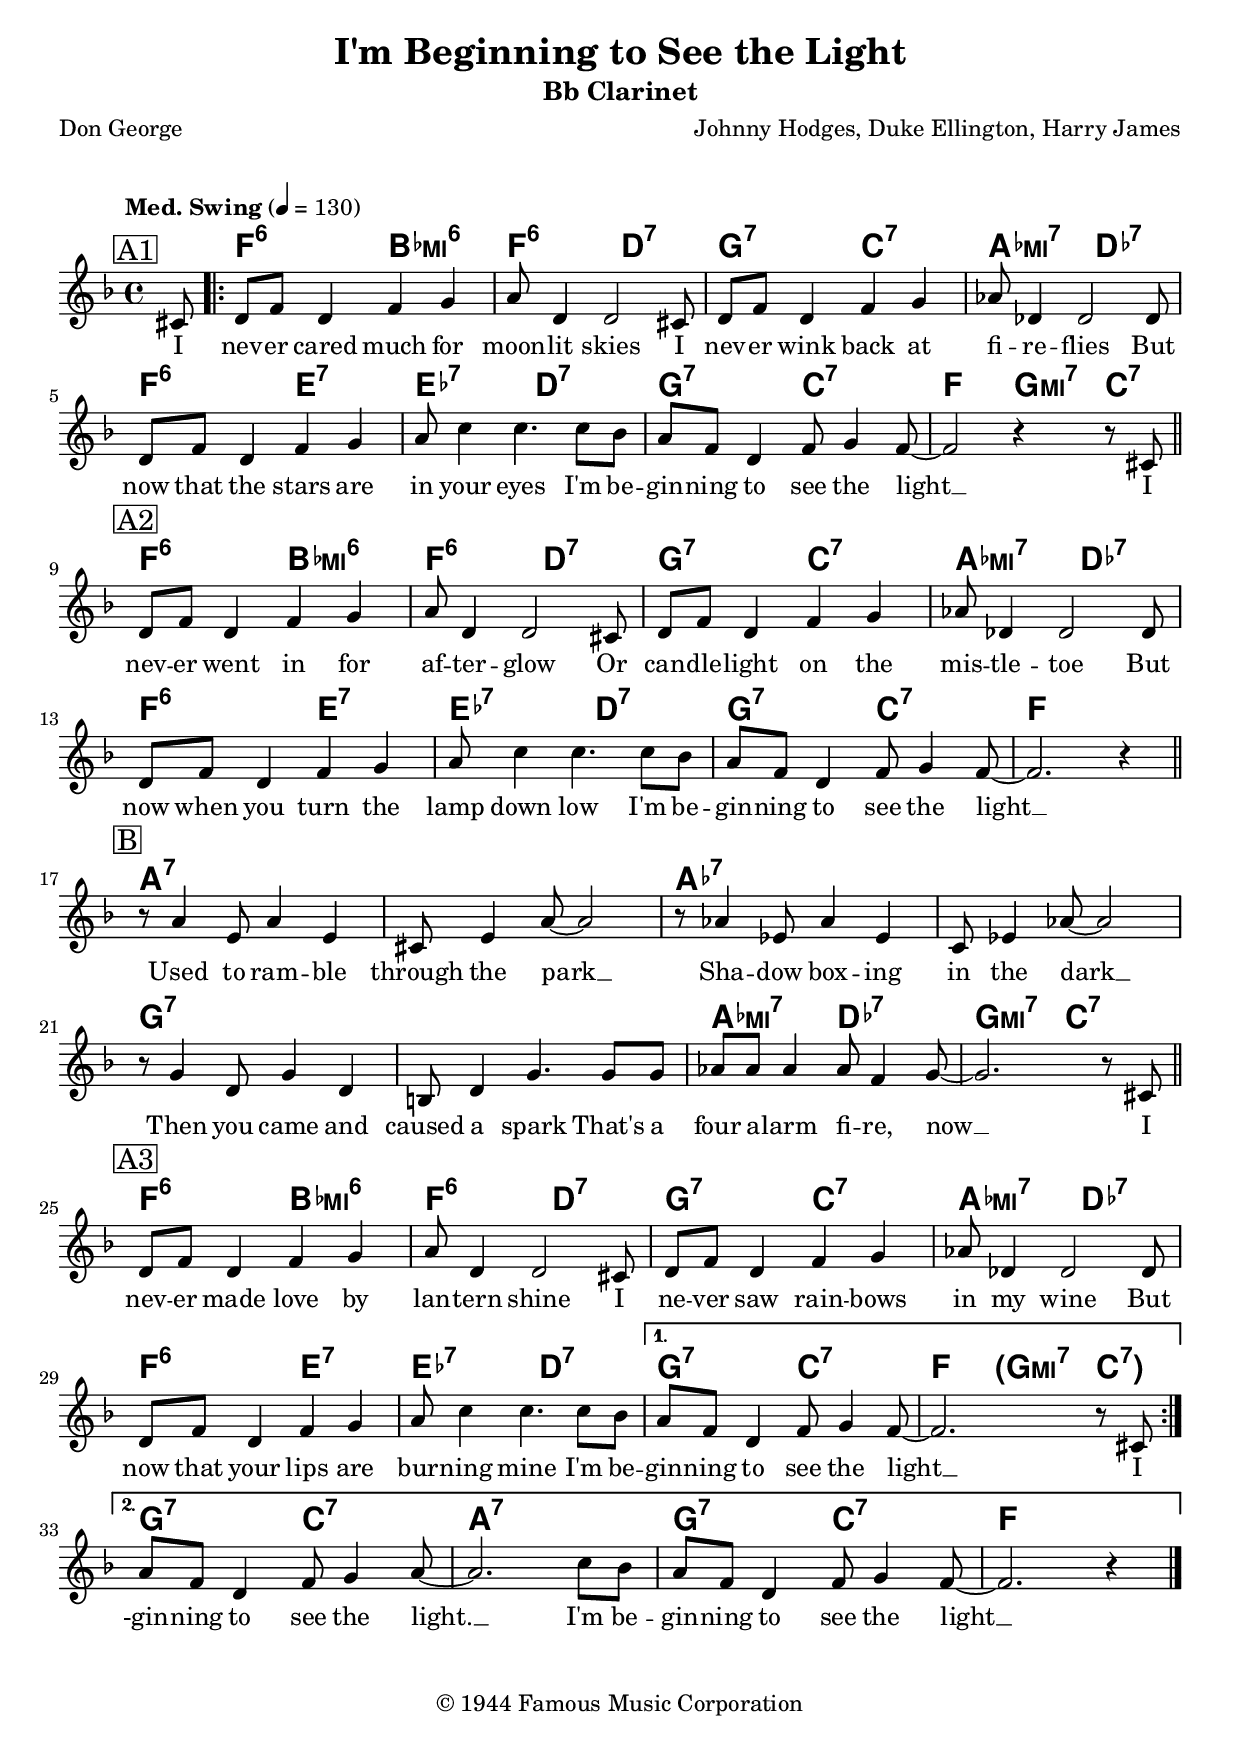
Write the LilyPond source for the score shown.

\version "2.24.0"

\include "english.ly"

instrument = "Bb Clarinet"
whatKey = f
whatClef = "treble"

%% -*- Mode: LilyPond -*-

\include "lead-sheets.ily"

\header {
  title = "I'm Beginning to See the Light"
  subtitle = \instrument
  poet = "Don George"
  composer = "Johnny Hodges, Duke Ellington, Harry James"
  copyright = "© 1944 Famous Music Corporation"
}

refrainLyricsPre = \lyricmode {
  I
}

refrainLyricsAOne = \lyricmode {
  nev -- er cared much for moon -- lit skies
  I nev -- er wink back at fi -- re -- flies
  But now that the stars are in your eyes
  I'm be -- gin -- ning to see the light __
  I
}

refrainLyricsATwo = \lyricmode {
  nev -- er went in for af -- ter -- glow
  Or can -- dle -- light on the mis -- tle -- toe
  But now when you turn the lamp down low
  I'm be -- gin -- ning to see the light __
}

refrainLyricsBridge = \lyricmode {
  Used to ram -- ble through the park __
  Sha -- dow box -- ing in the dark __
  Then you came and caused a spark
  That's a four a -- larm fi -- re, now __
  I
}

refrainLyricsAThree = \lyricmode {
  nev -- er made love by lan -- tern shine
  I ne -- ver saw rain -- bows in my wine
  But now that your lips are bur -- ning mine
  I'm be -- gin -- ning to see the light __
  I
}

refrainLyricsCoda = \lyricmode {
  -gin -- ning to see the light. __
  I'm be -- gin -- ning to see the light __
}

refrainChords = \chordmode {
  s8

  g2:6 c2:m6 g2:6 e2:7 a2:7 d2:7 bf2:m7 ef2:7
  g2:6 fs2:7 f2:7 e2:7 a2:7 d2:7
  
  g2 a4:m7 d4:7
  
  g2:6 c2:m6 g2:6 e2:7 a2:7 d2:7 bf2:m7 ef2:7
  g2:6 fs2:7 f2:7 e2:7 a2:7 d2:7
  
  g1
  
  b1:7 b1:7 bf1:7 bf1:7 a1:7 a1:7 bf2:m7 ef2:7 a2:m7 d2:7
  
  g2:6 c2:m6 g2:6 e2:7 a2:7 d2:7 bf2:m7 ef2:7
  g2:6 fs2:7 f2:7 e2:7
  
  a2:7 d2:7 g2

  \set chordNameFunction = #begin-parenthesis-ignatzek-chord-names
  a4:m7
  \set chordNameFunction = #end-parenthesis-ignatzek-chord-names
  d4:7
  \unset chordNameFunction

  a2:7 d2:7 b1:7

  a2:7 d2:7 g1
}

refrainMelody = \relative f' {
  \time 4/4
  \key g \major
  \clef \whatClef
  \tempo "Med. Swing" 4 = 130

  \mark \markup{ \box "A1" }

  \partial 8 ds8 |
  
  \bar ".|:"

  \repeat volta 2 {

  e8 g8 e4 g4 a4 | b8 e,4 e2 ds8 | e8 g8 e4 g4 a4 | bf8 ef,4 ef2 ef8 |
  \break
  e8 g8 e4 g4 a4 | b8 d4 d4. d8 c8 | b8 g8 e4 g8 a4 g8~
  g2 r4 r8 ds8

  \mark \markup{ \box "A2" }

  \bar "||"


  e8 g8 e4 g4 a4 | b8 e,4 e2 ds8 | e8 g8 e4 g4 a4 | bf8 ef,4 ef2 ef8 |
  \break
  e8 g8 e4 g4 a4 | b8 d4 d4. d8 c8 | b8 g8 e4 g8 a4 g8~
  g2. r4
    
  \bar "||"
  
  \break
  
  \mark \markup { \box "B" }

  r8 b4 fs8 b4 fs4 | ds8 fs4 b8~ b2 | r8 bf4 f8 bf4 f4 | d8 f4 bf8~ bf2 |
  \break
  r8 a4 e8 a4 e4 | cs8 e4 a4. a8 a8 | bf8 bf8 bf4 bf8 g4 a8~ | a2. r8 ds,8 

  \bar "||"
  \break

  \mark \markup { \box "A3" }

  e8 g8 e4 g4 a4 | b8 e,4 e2 ds8 | e8 g8 e4 g4 a4 | bf8 ef,4 ef2 ef8 |
  \break
  e8 g8 e4 g4 a4 | b8 d4 d4. d8 c8 |
  }
  \alternative {
    { b8 g8 e4 g8 a4 g8~ |
      g2. r8 ds8 | }
    { b'8 g8 e4 g8 a4 b8~ |
      b2. d8 c8 |
      b8 g8 e4 g8 a4 g8~ |
      g2. r4 | }
  }

  \bar "|."
}

\include "paper.ily"

\markup {
  % Leave a gap after the header
  \vspace #1
}

\score {
  <<
    { \context ChordNames 
      {
      \override ChordName.font-size = #+3
      \override ChordName.font-series = #'bold
      \set chordChanges = ##t
     \transpose g \whatKey {
       \refrainChords
	}
      }
      }
    \new Staff {
      \context Voice = "voiceMelody" { 
	\noDoubleAccidentalMusic \transpose g \whatKey {
	  \refrainMelody
	  }
	}
    }
    \new Lyrics \lyricsto "voiceMelody"
    {
      \refrainLyricsPre
      \refrainLyricsAOne
      \refrainLyricsATwo
      \refrainLyricsBridge
      \refrainLyricsAThree
      \refrainLyricsCoda
    }
  >>
  \layout { }
}

$(if #(not (string-contains instrument "Standard"))
     #{ \pageBreak #} )

performanceNotes =
\markup {
  \column {
    \line { \huge { last 8 clarinet, vocal chorus, clarinet chorus, } }
    \line { \huge { guitar chorus, vocal from B with second ending } }
  }
}

\include "notes.ily"

